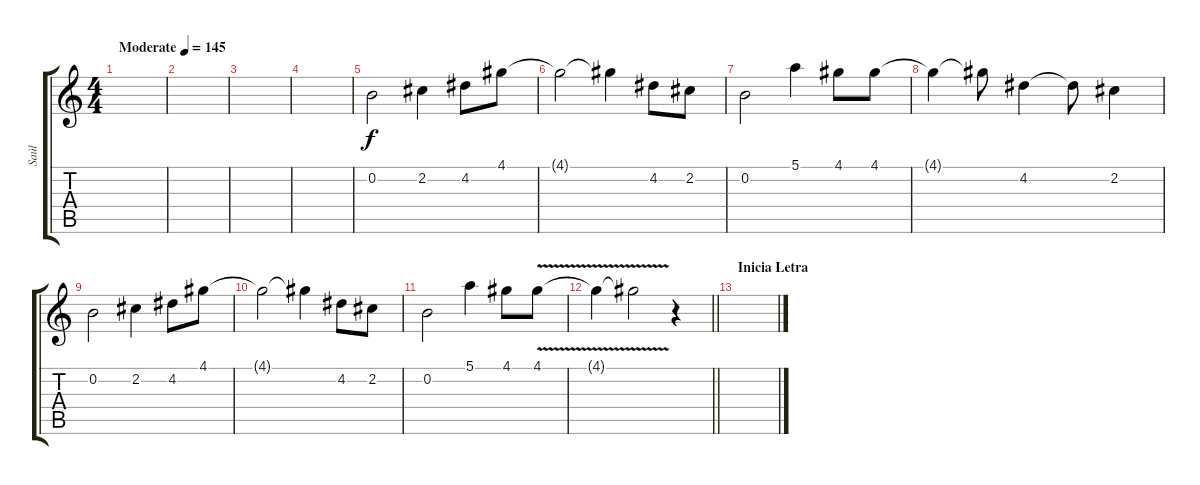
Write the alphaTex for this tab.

\track ("Saúl" "Saúl") {instrument overdrivenguitar}
\staff {score tabs}
\tuning (E4 B3 G3 D3 A2 E2) {hide}
\ts (4 4)
\tempo (145 "Moderate")
\clef g2
\ks c
|
|
|
|
0.2.2 2.2.4 4.2.8 4.1.8 |
4.1{t}.2 4.1{t}.4 4.2.8 2.2.8 |
0.2.2 5.1.4 4.1.8 4.1.8 |
4.1{t}.4 4.1{t}.8 4.2.4 4.2{t}.8 2.2.4 |
0.2.2 2.2.4 4.2.8 4.1.8 |
4.1{t}.2 4.1{t}.4 4.2.8 2.2.8 |
0.2.2 5.1.4 4.1.8 4.1{v}.8 |
\barLineRight lightlight
4.1{v t}.4 4.1{t}.2 r.4 |
\section ("" "Inicia Letra")
